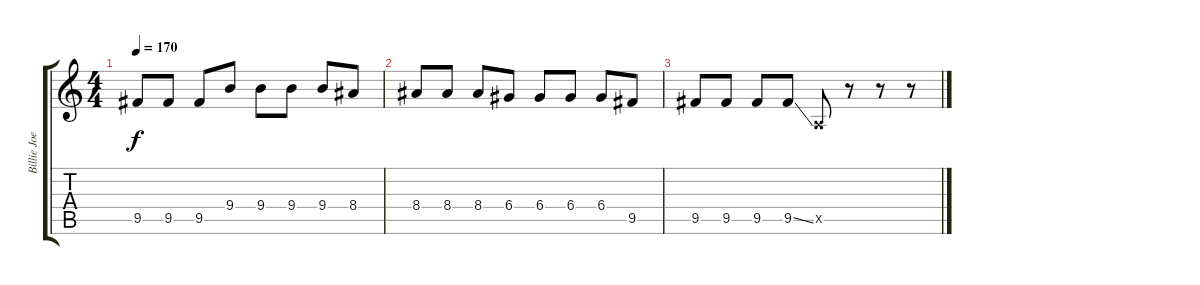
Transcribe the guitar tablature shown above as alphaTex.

\track ("Billie Joe - Lead Guitar" "Billie Joe") {instrument distortionguitar}
\staff {score tabs}
\tuning (E4 B3 G3 D3 A2 E2) {hide}
\ts (4 4)
\tempo 170
\clef g2
\ks c
9.5.8{dy f} 9.5.8 9.5.8 9.4.8 9.4.8 9.4.8 9.4.8 8.4.8 |
8.4.8 8.4.8 8.4.8 6.4.8 6.4.8 6.4.8 6.4.8 9.5.8 |
9.5.8 9.5.8 9.5.8 9.5{ss}.8 0.5{x}.8 r.8 r.8 r.8
